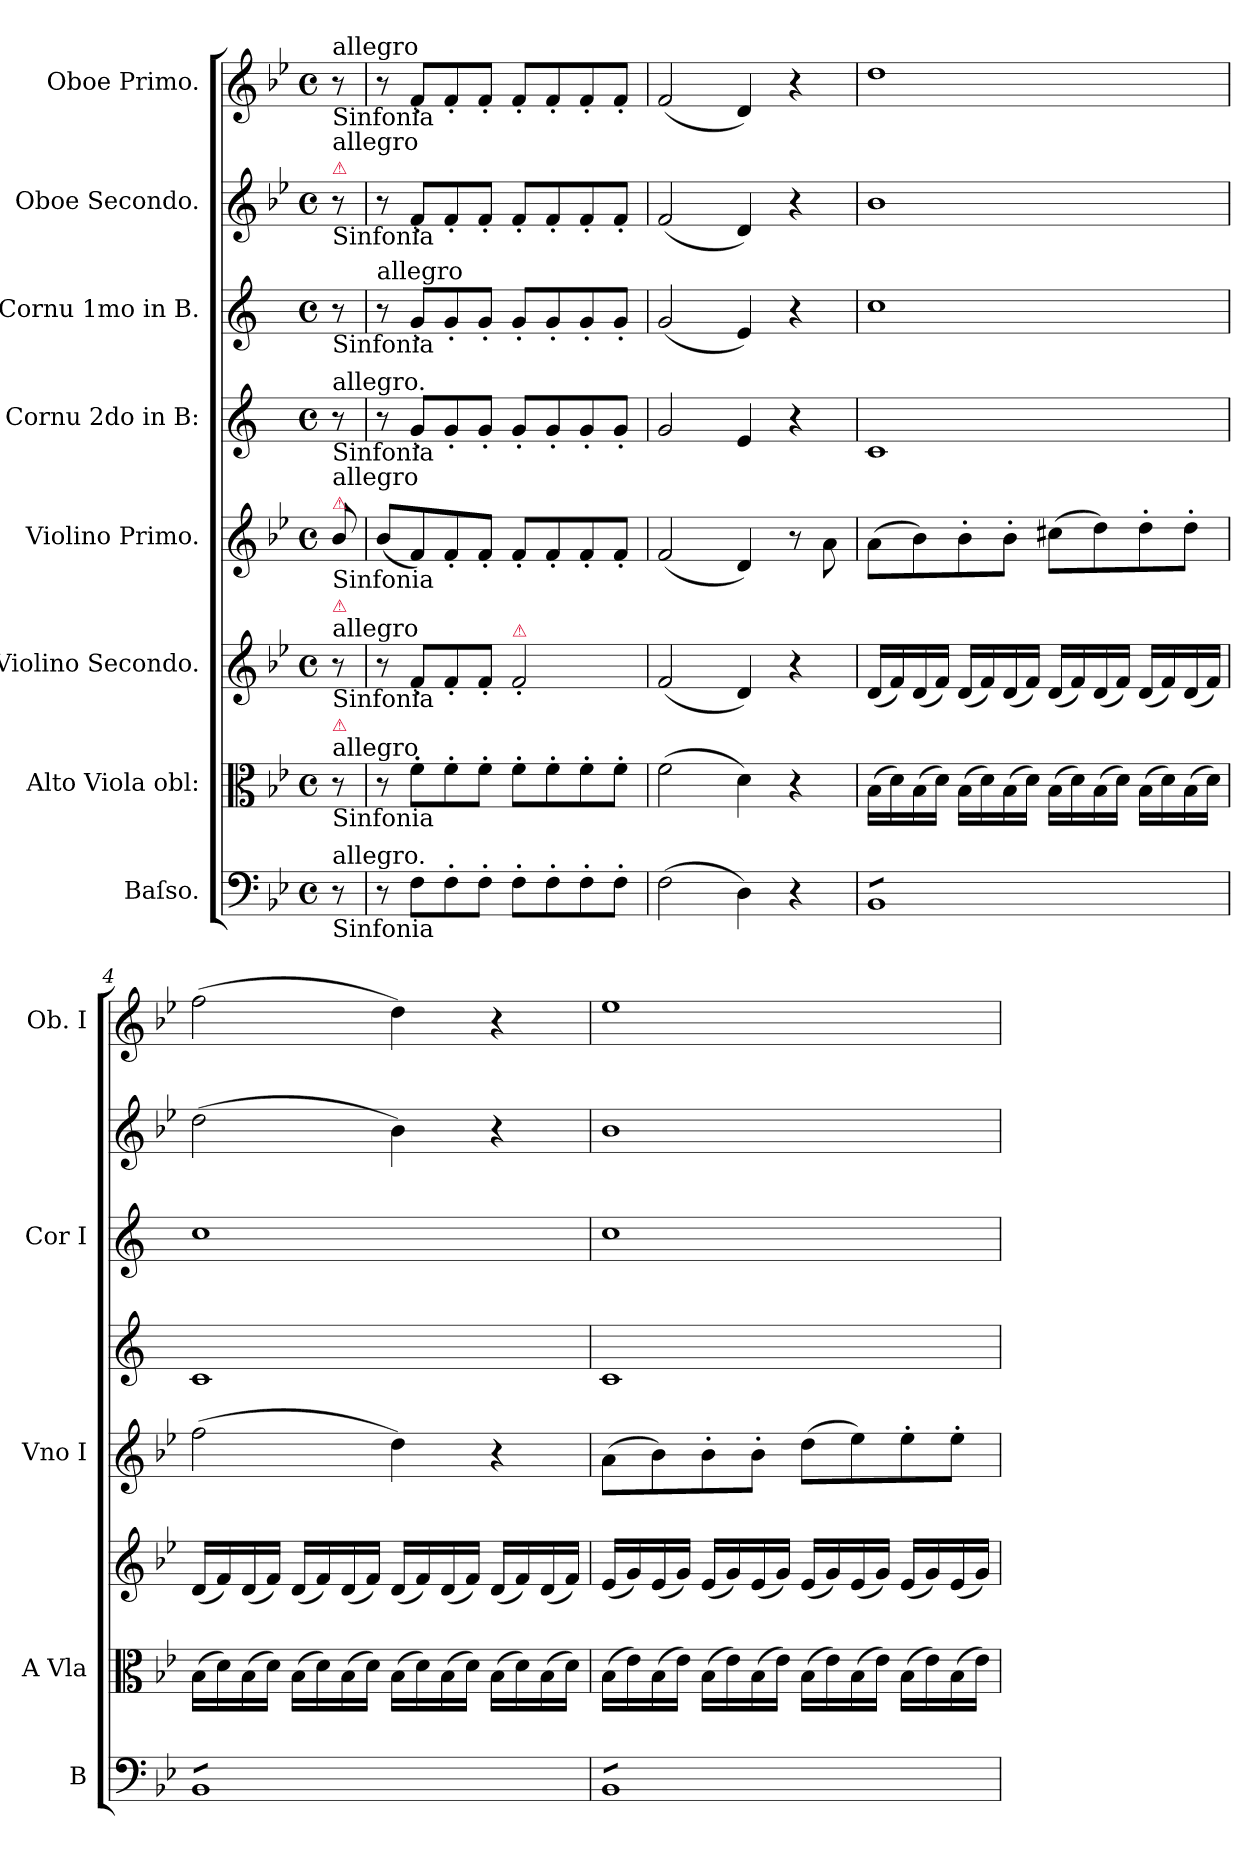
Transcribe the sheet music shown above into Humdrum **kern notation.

**kern	**kern	**kern	**kern	**dynam	**kern	**kern	**kern	**dynam	**kern
*part8	*part7	*part6	*part5	*part5	*part4	*part3	*part2	*part2	*part1
*staff8	*staff7	*staff6	*staff5	*staff5	*staff4	*staff3	*staff2	*staff2	*staff1
*I"Baſso.	*I"Alto Viola obl:	*I"Violino Secondo.	*I"Violino Primo.	*	*I"Cornu 2do in B:	*I"Cornu 1mo in B.	*I"Oboe Secondo.	*	*I"Oboe Primo.
*I'B	*I'A Vla	*	*I'Vno I	*	*	*I'Cor I	*	*	*I'Ob. I
*clefF4	*clefC3	*clefG2	*clefG2	*	*clefG2	*clefG2	*clefG2	*	*clefG2
*	*	*	*	*	*ITrd1c2	*ITrd1c2	*	*	*
*k[b-e-]	*k[b-e-]	*k[b-e-]	*k[b-e-]	*	*k[b-e-]	*k[b-e-]	*k[b-e-]	*	*k[b-e-]
*B-:	*B-:	*B-:	*B-:	*	*B-:	*B-:	*B-:	*	*B-:
*M4/4	*M4/4	*M4/4	*M4/4	*	*M4/4	*M4/4	*M4/4	*	*M4/4
*met(c)	*met(c)	*met(c)	*met(c)	*	*met(c)	*met(c)	*met(c)	*	*met(c)
=	=	=	=	=	=	=	=	=	=
!	!	!	!	!	!	!	!	!	!LO:TX:b:t=Sinfonia
!	!	!	!	!	!	!	!	!	!LO:TX:a:t=allegro
!	!	!	!	!	!	!	!LO:TX:a:color=crimson:t=⚠	!	!
!	!	!	!	!	!	!	!LO:TX:b:t=Sinfonia	!	!
!	!	!	!	!	!	!	!LO:TX:a:t=allegro	!	!
!	!	!	!	!	!	!LO:TX:b:t=Sinfonia	!	!	!
!	!	!	!	!	!LO:TX:b:t=Sinfonia	!	!	!	!
!	!	!	!	!	!LO:TX:a:t=allegro.	!	!	!	!
!	!	!	!LO:TX:a:color=crimson:t=⚠	!	!	!	!	!	!
!	!	!	!LO:TX:a:t=allegro	!	!	!	!	!	!
!	!	!	!LO:TX:b:t=Sinfonia	!	!	!	!	!	!
!	!	!LO:TX:a:t=allegro	!	!	!	!	!	!	!
!	!	!LO:TX:a:color=crimson:t=⚠	!	!	!	!	!	!	!
!	!	!LO:TX:b:t=Sinfonia	!	!	!	!	!	!	!
!	!LO:TX:a:t=allegro	!	!	!	!	!	!	!	!
!	!LO:TX:b:t=Sinfonia	!	!	!	!	!	!	!	!
!	!LO:TX:a:color=crimson:t=⚠	!	!	!	!	!	!	!	!
!LO:TX:a:t=allegro.	!	!	!	!	!	!	!	!	!
!LO:TX:b:t=Sinfonia	!	!	!	!	!	!	!	!	!
!	!	!	!	!LO:DY:b	!	!	!	!	!
8r	8r	8r	8b-/	for.	8r	8r	8r	.	8r
=1	=1	=1	=1	=1	=1	=1	=1	=1	=1
!	!	!	!	!	!	!LO:TX:a:t=allegro	!	!	!
8r	8r	8r	(8b-/L	.	8r	8r	8r	.	8r
!	!	!	!	!	!	!	!	!LO:DY:b	!
8F\L	8f'\L	8f'/L	8f/)	.	8f'/L	8f'/L	8f'/L	for	8f'/L
8F'\	8f'\	8f'/	8f'/	.	8f'/	8f'/	8f'/	.	8f'/
8F'\J	8f'\J	8f'/J	8f'/J	.	8f'/J	8f'/J	8f'/J	.	8f'/J
!	!	!LO:TX:a:color=crimson:t=⚠	!	!	!	!	!	!	!
8F'\L	8f'\L	2f'/	8f'/L	.	8f'/L	8f'/L	8f'/L	.	8f'/L
8F'\	8f'\	.	8f'/	.	8f'/	8f'/	8f'/	.	8f'/
8F'\	8f'\	.	8f'/	.	8f'/	8f'/	8f'/	.	8f'/
8F'\J	8f'\J	.	8f'/J	.	8f'/J	8f'/J	8f'/J	.	8f'/J
=2	=2	=2	=2	=2	=2	=2	=2	=2	=2
(2F\	(2f\	(2f/	(2f/	.	2f/	(2f/	(2f/	.	(2f/
4D\)	4d\)	4d/)	4d/)	.	4d/	4d/)	4d/)	.	4d/)
4r	4r	4r	8r	.	4r	4r	4r	.	4r
.	.	.	8a\	.	.	.	.	.	.
=3	=3	=3	=3	=3	=3	=3	=3	=3	=3
*tremolo	*	*	*	*	*	*	*	*	*
8BB-L	(16B-\LL	(16d/LL	(8a\L	.	1B-	1b-	1b-	.	1dd
.	16d\)	16f/)	.	.	.	.	.	.	.
8BB-	(16B-\	(16d/	8b-\)	.	.	.	.	.	.
.	16d\JJ)	16f/JJ)	.	.	.	.	.	.	.
8BB-	(16B-\LL	(16d/LL	8b-'\	.	.	.	.	.	.
.	16d\)	16f/)	.	.	.	.	.	.	.
8BB-	(16B-\	(16d/	8b-'\J	.	.	.	.	.	.
.	16d\JJ)	16f/JJ)	.	.	.	.	.	.	.
8BB-	(16B-\LL	(16d/LL	(8cc#X\L	.	.	.	.	.	.
.	16d\)	16f/)	.	.	.	.	.	.	.
8BB-	(16B-\	(16d/	8dd\)	.	.	.	.	.	.
.	16d\JJ)	16f/JJ)	.	.	.	.	.	.	.
8BB-	(16B-\LL	(16d/LL	8dd'\	.	.	.	.	.	.
.	16d\)	16f/)	.	.	.	.	.	.	.
8BB-J	(16B-\	(16d/	8dd'\J	.	.	.	.	.	.
.	16d\JJ)	16f/JJ)	.	.	.	.	.	.	.
=4	=4	=4	=4	=4	=4	=4	=4	=4	=4
8BB-L	(16B-\LL	(16d/LL	(2ff\	.	1B-	1b-	(2dd\	.	(2ff\
.	16d\)	16f/)	.	.	.	.	.	.	.
8BB-	(16B-\	(16d/	.	.	.	.	.	.	.
.	16d\JJ)	16f/JJ)	.	.	.	.	.	.	.
8BB-	(16B-\LL	(16d/LL	.	.	.	.	.	.	.
.	16d\)	16f/)	.	.	.	.	.	.	.
8BB-	(16B-\	(16d/	.	.	.	.	.	.	.
.	16d\JJ)	16f/JJ)	.	.	.	.	.	.	.
8BB-	(16B-\LL	(16d/LL	4dd\)	.	.	.	4b-\)	.	4dd\)
.	16d\)	16f/)	.	.	.	.	.	.	.
8BB-	(16B-\	(16d/	.	.	.	.	.	.	.
.	16d\JJ)	16f/JJ)	.	.	.	.	.	.	.
8BB-	(16B-\LL	(16d/LL	4r	.	.	.	4r	.	4r
.	16d\)	16f/)	.	.	.	.	.	.	.
8BB-J	(16B-\	(16d/	.	.	.	.	.	.	.
.	16d\JJ)	16f/JJ)	.	.	.	.	.	.	.
=5	=5	=5	=5	=5	=5	=5	=5	=5	=5
8BB-L	(16B-\LL	(16e-/LL	(8a\L	.	1B-	1b-	1b-	.	1ee-
.	16e-\)	16g/)	.	.	.	.	.	.	.
8BB-	(16B-\	(16e-/	8b-\)	.	.	.	.	.	.
.	16e-\JJ)	16g/JJ)	.	.	.	.	.	.	.
8BB-	(16B-\LL	(16e-/LL	8b-'\	.	.	.	.	.	.
.	16e-\)	16g/)	.	.	.	.	.	.	.
8BB-	(16B-\	(16e-/	8b-'\J	.	.	.	.	.	.
.	16e-\JJ)	16g/JJ)	.	.	.	.	.	.	.
8BB-	(16B-\LL	(16e-/LL	(8dd\L	.	.	.	.	.	.
.	16e-\)	16g/)	.	.	.	.	.	.	.
8BB-	(16B-\	(16e-/	8ee-\)	.	.	.	.	.	.
.	16e-\JJ)	16g/JJ)	.	.	.	.	.	.	.
8BB-	(16B-\LL	(16e-/LL	8ee-'\	.	.	.	.	.	.
.	16e-\)	16g/)	.	.	.	.	.	.	.
8BB-J	(16B-\	(16e-/	8ee-'\J	.	.	.	.	.	.
*Xtremolo	*	*	*	*	*	*	*	*	*
.	16e-\JJ)	16g/JJ)	.	.	.	.	.	.	.
=	=	=	=	=	=	=	=	=	=
*-	*-	*-	*-	*-	*-	*-	*-	*-	*-
